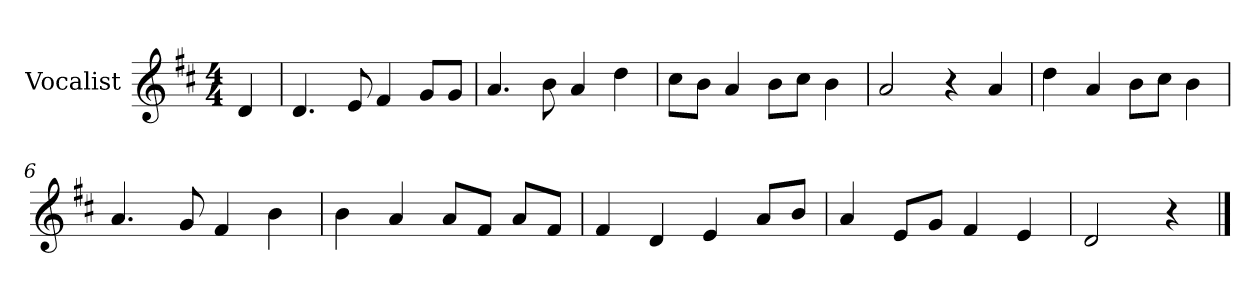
**kern
*part1
*staff1
*I"Vocalist
*k[f#c#]
*D:
*M4/4
=
4d
=1
4.d
8e
4f#
8gL
8gJ
=2
4.a
8b
4a
4dd
=3
8cc#L
8bJ
4a
8bL
8cc#J
4b
=4
2a
4r
4a
=5
4dd
4a
8bL
8cc#J
4b
=6
4.a
8g
4f#
4b
=7
4b
4a
8aL
8f#J
8aL
8f#J
=8
4f#
4d
4e
8aL
8bJ
=9
4a
8eL
8gJ
4f#
4e
=10
2d
4r
==
*-
